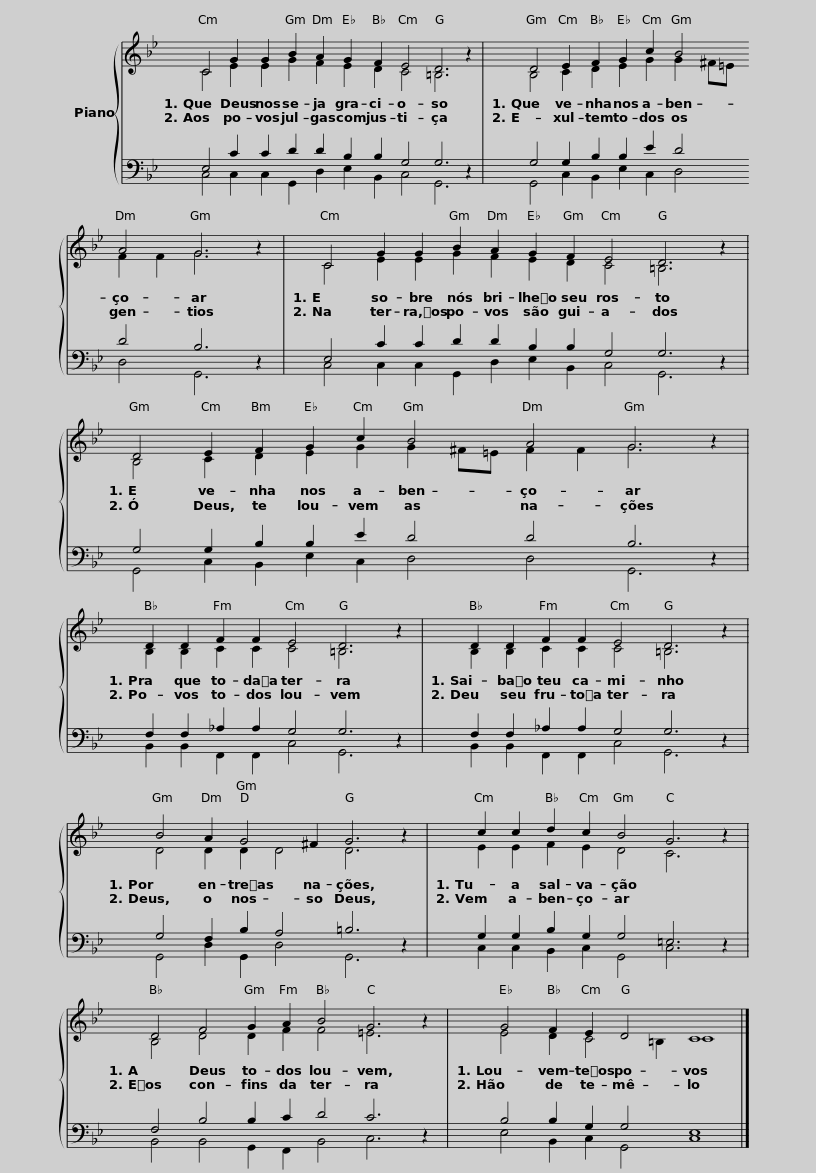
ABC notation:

X:1
%%score { ( 1 2 ) | ( 3 4 ) }
L:1/8
M:none
I:linebreak $
K:Bb
V:1 treble
V:2 treble
V:3 bass
V:4 bass
V:1
 C4 G2 G2 B2 A2 G2 F2 E4 D6 z2 |$ D4 E2 F2 G2 c2 B4 A4 G6 z2 |$ C4 G2 G2 B2 A2 G2 F2 E4 D6 z2 |$ D4 E2 F2 G2 c2 B4 A4 G6 z2 |$ D2 D2 F2 F2 E4 D6 z2 | %5
 D2 D2 F2 F2 E4 D6 z2 |$ B4 A2 G4 ^F2 G6 z2 | c2 c2 d2 c2 B4 G6 z2 |$ D4 F4 G2 A2 B4 G6 z2 | G4 F2 E2 D4 C8 |] %10
V:2
 C4 E2 E2 G2 F2 E2 D2 C4 =B,6 x2 |$ B,4 C2 D2 E2 G2 G2 ^F=E F2 F2 G6 x2 |$ C4 E2 E2 G2 F2 E2 D2 C4 =B,6 x2 |$ B,4 C2 D2 E2 G2 G2 ^F=E F2 F2 G6 x2 |$ B,2 B,2 C2 C2 C4 =B,6 x2 | %5
 B,2 B,2 C2 C2 C4 =B,6 x2 |$ D4 D2 D2 D4 D6 x2 | E2 E2 F2 E2 D4 C6 x2 |$ B,4 D4 D2 F2 F4 =E6 x2 | E4 D2 C4 =B,2 C8 |] %10
V:3
 E,4 C2 C2 D2 D2 B,2 B,2 G,4 G,6 z2 |$ G,4 G,2 B,2 B,2 E2 D4 D4 B,6 z2 |$ E,4 C2 C2 D2 D2 B,2 B,2 G,4 G,6 z2 |$ G,4 G,2 B,2 B,2 E2 D4 D4 B,6 z2 |$ F,2 F,2 _A,2 A,2 G,4 G,6 z2 | %5
 F,2 F,2 _A,2 A,2 G,4 G,6 z2 |$ G,4 F,2 B,2 A,4 =B,6 z2 | G,2 G,2 B,2 G,2 G,4 =E,6 z2 |$ F,4 B,4 B,2 C2 D4 C6 z2 | B,4 B,2 G,2 G,4 E,8 |] %10
V:4
 C,4 C,2 C,2 G,,2 D,2 E,2 B,,2 C,4 G,,6 x2 |$ G,,4 C,2 B,,2 E,2 C,2 D,4 D,4 G,,6 x2 |$ C,4 C,2 C,2 G,,2 D,2 E,2 B,,2 C,4 G,,6 x2 |$ G,,4 C,2 B,,2 E,2 C,2 D,4 D,4 G,,6 x2 |$ B,,2 B,,2 F,,2 F,,2 C,4 G,,6 x2 | %5
 B,,2 B,,2 F,,2 F,,2 C,4 G,,6 x2 |$ G,,4 D,2 G,,2 D,4 G,,6 x2 | C,2 C,2 B,,2 C,2 G,,4 C,6 x2 |$ B,,4 B,,4 G,,2 F,,2 B,,4 C,6 x2 | E,4 B,,2 C,2 G,,4 C,8 |] %10
